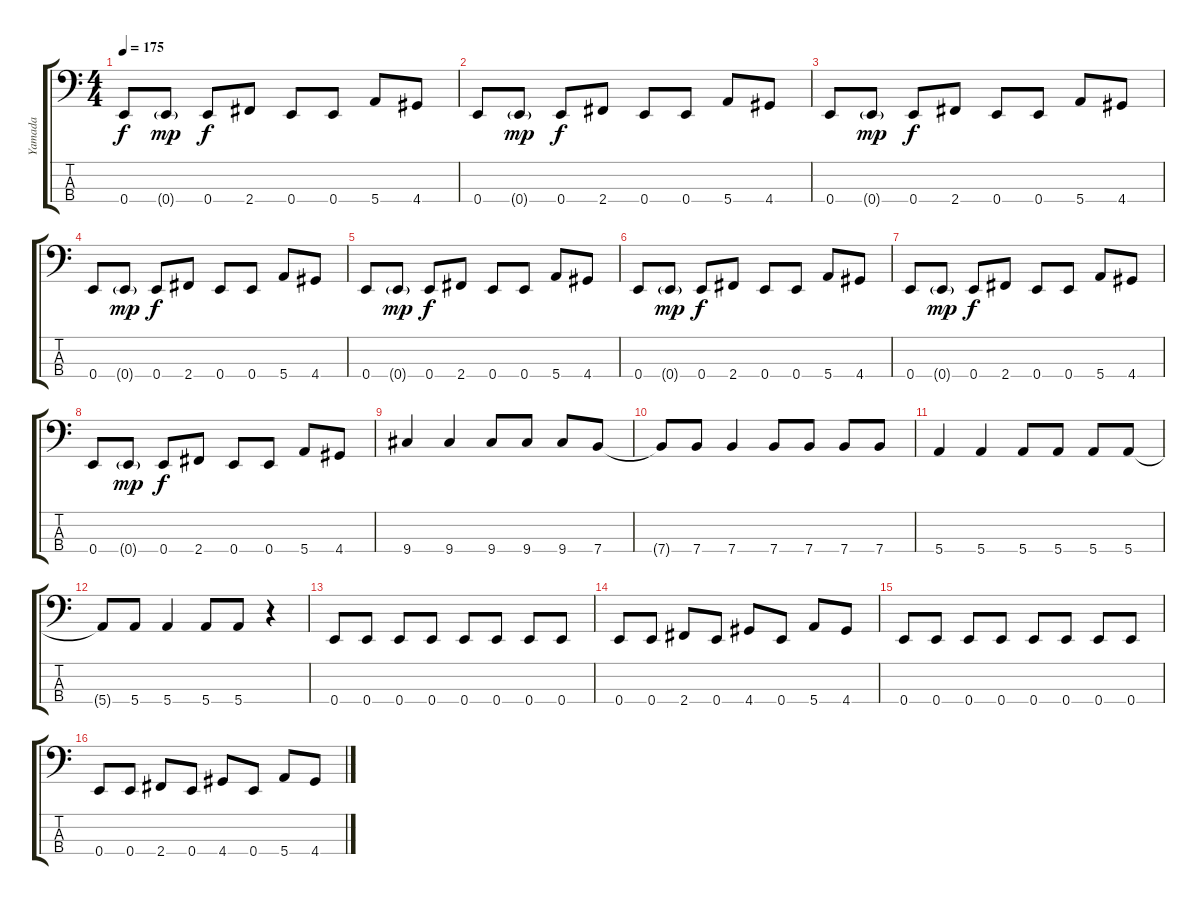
\track ("Yamada" "Yamada") {instrument electricbasspick}
\staff {score tabs}
\tuning (G2 D2 A1 E1) {hide}
\ts (4 4)
\tempo 175
\clef f4
\ks c
0.4.8{dy f instrument electricbasspick} 0.4{g}.8{dy mp} 0.4.8{dy f} 2.4.8 0.4.8 0.4.8 5.4.8 4.4.8 |
0.4.8 0.4{g}.8{dy mp} 0.4.8{dy f} 2.4.8 0.4.8 0.4.8 5.4.8 4.4.8 |
0.4.8 0.4{g}.8{dy mp} 0.4.8{dy f} 2.4.8 0.4.8 0.4.8 5.4.8 4.4.8 |
0.4.8 0.4{g}.8{dy mp} 0.4.8{dy f} 2.4.8 0.4.8 0.4.8 5.4.8 4.4.8 |
0.4.8 0.4{g}.8{dy mp} 0.4.8{dy f} 2.4.8 0.4.8 0.4.8 5.4.8 4.4.8 |
0.4.8 0.4{g}.8{dy mp} 0.4.8{dy f} 2.4.8 0.4.8 0.4.8 5.4.8 4.4.8 |
0.4.8 0.4{g}.8{dy mp} 0.4.8{dy f} 2.4.8 0.4.8 0.4.8 5.4.8 4.4.8 |
0.4.8 0.4{g}.8{dy mp} 0.4.8{dy f} 2.4.8 0.4.8 0.4.8 5.4.8 4.4.8 |
9.4.4 9.4.4 9.4.8 9.4.8 9.4.8 7.4.8 |
7.4{t}.8 7.4.8 7.4.4 7.4.8 7.4.8 7.4.8 7.4.8 |
5.4.4 5.4.4 5.4.8 5.4.8 5.4.8 5.4.8 |
5.4{t}.8 5.4.8 5.4.4 5.4.8 5.4.8 r.4 |
0.4.8 0.4.8 0.4.8 0.4.8 0.4.8 0.4.8 0.4.8 0.4.8 |
0.4.8 0.4.8 2.4.8 0.4.8 4.4.8 0.4.8 5.4.8 4.4.8 |
0.4.8 0.4.8 0.4.8 0.4.8 0.4.8 0.4.8 0.4.8 0.4.8 |
0.4.8 0.4.8 2.4.8 0.4.8 4.4.8 0.4.8 5.4.8 4.4.8
